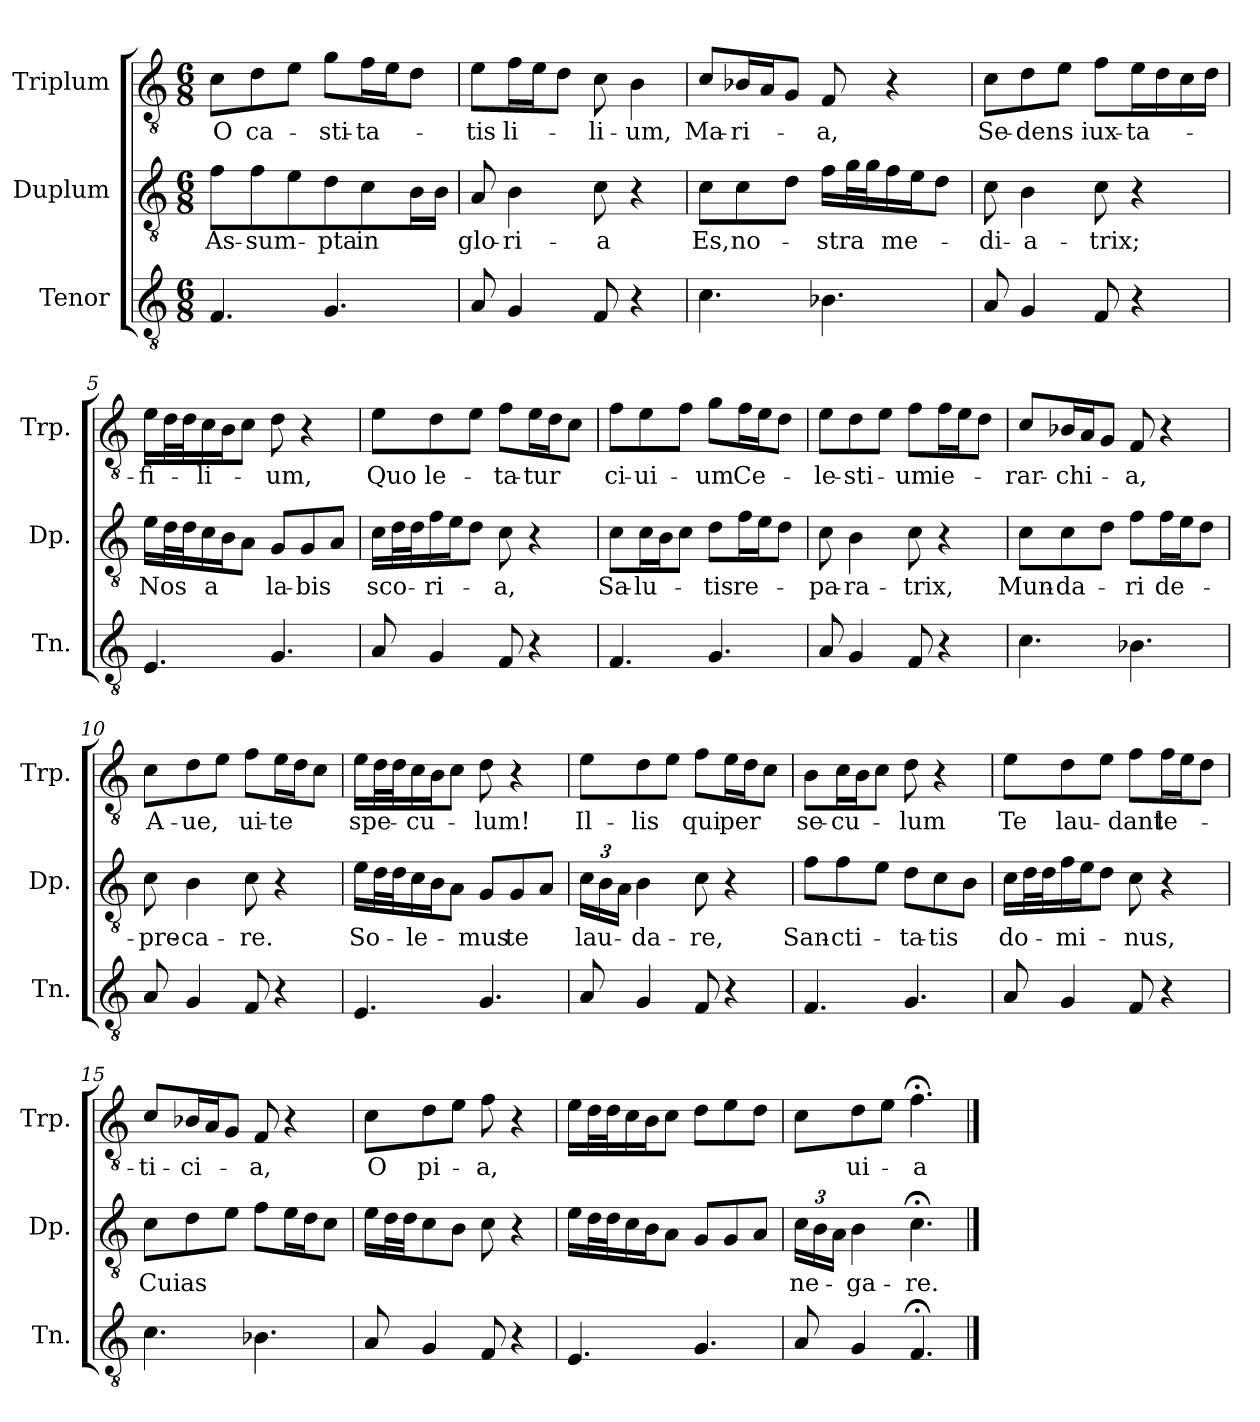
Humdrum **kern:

**kern	**kern	**text	**kern	**text
*part3	*part2	*part2	*part1	*part1
*staff3	*staff2	*staff2	*staff1	*staff1
*I"Tenor	*I"Duplum	*	*I"Triplum	*
*I'Tn.	*I'Dp.	*	*I'Trp.	*
*clefGv2	*clefGv2	*	*clefGv2	*
*k[]	*k[]	*	*k[]	*
*M6/8	*M6/8	*	*M6/8	*
=1	=1	=1	=1	=1
!	!	!LO:LY:b	!	!LO:LY:b
4.F/	8f\L	As-	8c\L	O
!	!	!LO:LY:b	!	!LO:LY:b
.	8f\	-sum-	8d\	ca-
.	8e\J	.	8e\J	.
!	!	!LO:LY:b	!	!LO:LY:b
4.G/	8d\L	-pta	8g\L	-sti-
!	!	!LO:LY:b	!	!LO:LY:b
.	8c\	in	16f\L	-ta-
.	.	.	16e\J	.
*	*tremolo	*	*	*
.	16B\	.	8d\J	.
.	16B\JJ	.	.	.
*	*Xtremolo	*	*	*
=2	=2	=2	=2	=2
!	!	!LO:LY:b	!	!LO:LY:b
8A/	8A/	glo-	8e\L	-tis
!	!	!LO:LY:b	!	!LO:LY:b
4G/	4B\	-ri-	16f\L	li-
.	.	.	16e\J	.
.	.	.	8d\J	.
!	!	!LO:LY:b	!	!LO:LY:b
8F/	8c\	-a	8c\	-li-
!	!	!	!	!LO:LY:b
4r	4r	.	4B\	um,
=3	=3	=3	=3	=3
!	!	!LO:LY:b	!	!LO:LY:b
4.c\	8c\L	Es,	8c/L	Ma-
!	!	!LO:LY:b	!	!LO:LY:b
.	8c\	no-	16B-X/L	-ri-
.	.	.	16A/J	.
.	8d\J	.	8G/J	.
!	!	!LO:LY:b	!	!LO:LY:b
4.B-X\	16f\LL	-stra	8F/	-a,
*	*tremolo	*	*	*
.	32g\	.	.	.
.	32g\	.	.	.
*	*Xtremolo	*	*	*
!	!	!LO:LY:b	!	!
.	16f\	me-	4r	.
.	16e\J	.	.	.
.	8d\J	.	.	.
=4	=4	=4	=4	=4
!	!	!LO:LY:b	!	!LO:LY:b
8A/	8c\	-di-	8c\L	Se-
!	!	!LO:LY:b	!	!LO:LY:b
4G/	4B\	-a-	8d\	-dens
.	.	.	8e\J	.
!	!	!LO:LY:b	!	!LO:LY:b
8F/	8c\	-trix;	8f\L	iux-
!	!	!	!	!LO:LY:b
4r	4r	.	16e\L	-ta-
.	.	.	16d\	.
.	.	.	16c\	.
.	.	.	16d\JJ	.
!!LO:LB:g=z
=5	=5	=5	=5	=5
!	!	!LO:LY:b	!	!LO:LY:b
4.E/	16e\LL	Nos	16e\LL	-fi-
*	*tremolo	*	*	*
*	*	*	*tremolo	*
.	32d\	.	32d\	.
.	32d\	.	32d\	.
*	*	*	*Xtremolo	*
*	*Xtremolo	*	*	*
!	!	!LO:LY:b	!	!LO:LY:b
.	16c\	a	16c\	-li-
.	16B\J	.	16B\J	.
.	8A\J	.	8c\J	.
!	!	!LO:LY:b	!	!LO:LY:b
4.G/	8G/L	la-	8d\	-um,
!	!	!LO:LY:b	!	!
.	8G/	-bis	4r	.
.	8A/J	.	.	.
=6	=6	=6	=6	=6
!	!	!LO:LY:b	!	!LO:LY:b
8A/	16c\LL	sco-	8e\L	Quo
*	*tremolo	*	*	*
.	32d\	.	.	.
.	32d\	.	.	.
*	*Xtremolo	*	*	*
!	!	!LO:LY:b	!	!LO:LY:b
4G/	16f\	-ri-	8d\	le-
.	16e\J	.	.	.
.	8d\J	.	8e\J	.
!	!	!LO:LY:b	!	!LO:LY:b
8F/	8c\	-a,	8f\L	-ta-
!	!	!	!	!LO:LY:b
4r	4r	.	16e\L	-tur
.	.	.	16d\J	.
.	.	.	8c\J	.
=7	=7	=7	=7	=7
!	!	!LO:LY:b	!	!LO:LY:b
4.F/	8c\L	Sa-	8f\L	ci-
!	!	!LO:LY:b	!	!LO:LY:b
.	16c\L	-lu-	8e\	-ui-
.	16B\J	.	.	.
.	8c\J	.	8f\J	.
!	!	!LO:LY:b	!	!LO:LY:b
4.G/	8d\L	-tis	8g\L	-um
!	!	!LO:LY:b	!	!LO:LY:b
.	16f\L	re-	16f\L	Ce-
.	16e\J	.	16e\J	.
.	8d\J	.	8d\J	.
=8	=8	=8	=8	=8
!	!	!LO:LY:b	!	!LO:LY:b
8A/	8c\	-pa-	8e\L	-le-
!	!	!LO:LY:b	!	!LO:LY:b
4G/	4B\	-ra-	8d\	-sti-
.	.	.	8e\J	.
!	!	!LO:LY:b	!	!LO:LY:b
8F/	8c\	-trix,	8f\L	-um
!	!	!	!	!LO:LY:b
4r	4r	.	16f\L	ie-
.	.	.	16e\J	.
.	.	.	8d\J	.
=9	=9	=9	=9	=9
!	!	!LO:LY:b	!	!LO:LY:b
4.c\	8c\L	Mun-	8c/L	-rar-
!	!	!LO:LY:b	!	!LO:LY:b
.	8c\	-da-	16B-X/L	-chi-
.	.	.	16A/J	.
.	8d\J	.	8G/J	.
!	!	!LO:LY:b	!	!LO:LY:b
4.B-X\	8f\L	-ri	8F/	-a,
!	!	!LO:LY:b	!	!
.	16f\L	de-	4r	.
.	16e\J	.	.	.
.	8d\J	.	.	.
!!LO:LB:g=z
=10	=10	=10	=10	=10
!	!	!LO:LY:b	!	!LO:LY:b
8A/	8c\	-pre-	8c\L	A-
!	!	!LO:LY:b	!	!LO:LY:b
4G/	4B\	-ca-	8d\	-ue,
.	.	.	8e\J	.
!	!	!LO:LY:b	!	!LO:LY:b
8F/	8c\	-re.	8f\L	ui-
!	!	!	!	!LO:LY:b
4r	4r	.	16e\L	-te
.	.	.	16d\J	.
.	.	.	8c\J	.
=11	=11	=11	=11	=11
!	!	!LO:LY:b	!	!LO:LY:b
4.E/	16e\LL	So-	16e\LL	spe-
*	*tremolo	*	*	*
*	*	*	*tremolo	*
.	32d\	.	32d\	.
.	32d\	.	32d\	.
*	*	*	*Xtremolo	*
*	*Xtremolo	*	*	*
!	!	!LO:LY:b	!	!LO:LY:b
.	16c\	-le-	16c\	-cu-
.	16B\J	.	16B\J	.
.	8A\J	.	8c\J	.
!	!	!LO:LY:b	!	!LO:LY:b
4.G/	8G/L	-mus	8d\	-lum!
!	!	!LO:LY:b	!	!
.	8G/	te	4r	.
.	8A/J	.	.	.
=12	=12	=12	=12	=12
*	*Xbrackettup	*	*	*
!	!	!LO:LY:b	!	!LO:LY:b
8A/	24c\LL	lau-	8e\L	Il-
.	24B\	.	.	.
.	24A\JJ	.	.	.
!	!	!LO:LY:b	!	!LO:LY:b
4G/	4B\	-da-	8d\	-lis
.	.	.	8e\J	.
!	!	!LO:LY:b	!	!LO:LY:b
8F/	8c\	-re,	8f\L	qui
!	!	!	!	!LO:LY:b
4r	4r	.	16e\L	per
.	.	.	16d\J	.
.	.	.	8c\J	.
=13	=13	=13	=13	=13
!	!	!LO:LY:b	!	!LO:LY:b
4.F/	8f\L	San-	8B\L	se-
!	!	!LO:LY:b	!	!LO:LY:b
.	8f\	-cti-	16c\L	-cu-
.	.	.	16B\J	.
.	8e\J	.	8c\J	.
!	!	!LO:LY:b	!	!LO:LY:b
4.G/	8d\L	-ta-	8d\	-lum
!	!	!LO:LY:b	!	!
.	8c\	-tis	4r	.
.	8B\J	.	.	.
=14	=14	=14	=14	=14
!	!	!LO:LY:b	!	!LO:LY:b
8A/	16c\LL	do-	8e\L	Te
*	*tremolo	*	*	*
.	32d\	.	.	.
.	32d\	.	.	.
*	*Xtremolo	*	*	*
!	!	!LO:LY:b	!	!LO:LY:b
4G/	16f\	-mi-	8d\	lau-
.	16e\J	.	.	.
.	8d\J	.	8e\J	.
!	!	!LO:LY:b	!	!LO:LY:b
8F/	8c\	-nus,	8f\L	-dant
!	!	!	!	!LO:LY:b
4r	4r	.	16f\L	le-
.	.	.	16e\J	.
.	.	.	8d\J	.
!!LO:PB:g=z
=15	=15	=15	=15	=15
!	!	!LO:LY:b	!	!LO:LY:b
4.c\	8c\L	Cui	8c/L	-ti-
!	!	!LO:LY:b	!	!LO:LY:b
.	8d\	as	16B-X/L	-ci-
.	.	.	16A/J	.
.	8e\J	.	8G/J	.
!	!	!	!	!LO:LY:b
4.B-X\	8f\L	.	8F/	-a,
.	16e\L	.	4r	.
.	16d\J	.	.	.
.	8c\J	.	.	.
=16	=16	=16	=16	=16
!	!	!	!	!LO:LY:b
8A/	16e\LL	.	8c\L	O
*	*tremolo	*	*	*
.	32d\	.	.	.
.	32d\JJJ	.	.	.
*	*Xtremolo	*	*	*
!	!	!	!	!LO:LY:b
4G/	8c\	.	8d\	pi-
.	8B\J	.	8e\J	.
!	!	!	!	!LO:LY:b
8F/	8c\	.	8f\	-a,
4r	4r	.	4r	.
=17	=17	=17	=17	=17
4.E/	16e\LL	.	16e\LL	.
*	*tremolo	*	*	*
*	*	*	*tremolo	*
.	32d\	.	32d\	.
.	32d\	.	32d\	.
*	*	*	*Xtremolo	*
*	*Xtremolo	*	*	*
.	16c\	.	16c\	.
.	16B\J	.	16B\J	.
.	8A\J	.	8c\J	.
4.G/	8G/L	.	8d\L	.
.	8G/	.	8e\	.
.	8A/J	.	8d\J	.
=18	=18	=18	=18	=18
!	!	!LO:LY:b	!	!
8A/	24c\LL	ne-	8c\L	.
.	24B\	.	.	.
.	24A\JJ	.	.	.
!	!	!LO:LY:b	!	!LO:LY:b
4G/	4B\	-ga-	8d\	ui-
.	.	.	8e\J	.
!	!	!LO:LY:b	!	!LO:LY:b
4.F;</	4.c;<\	-re.	4.f;<\	-a
==	==	==	==	==
*-	*-	*-	*-	*-
